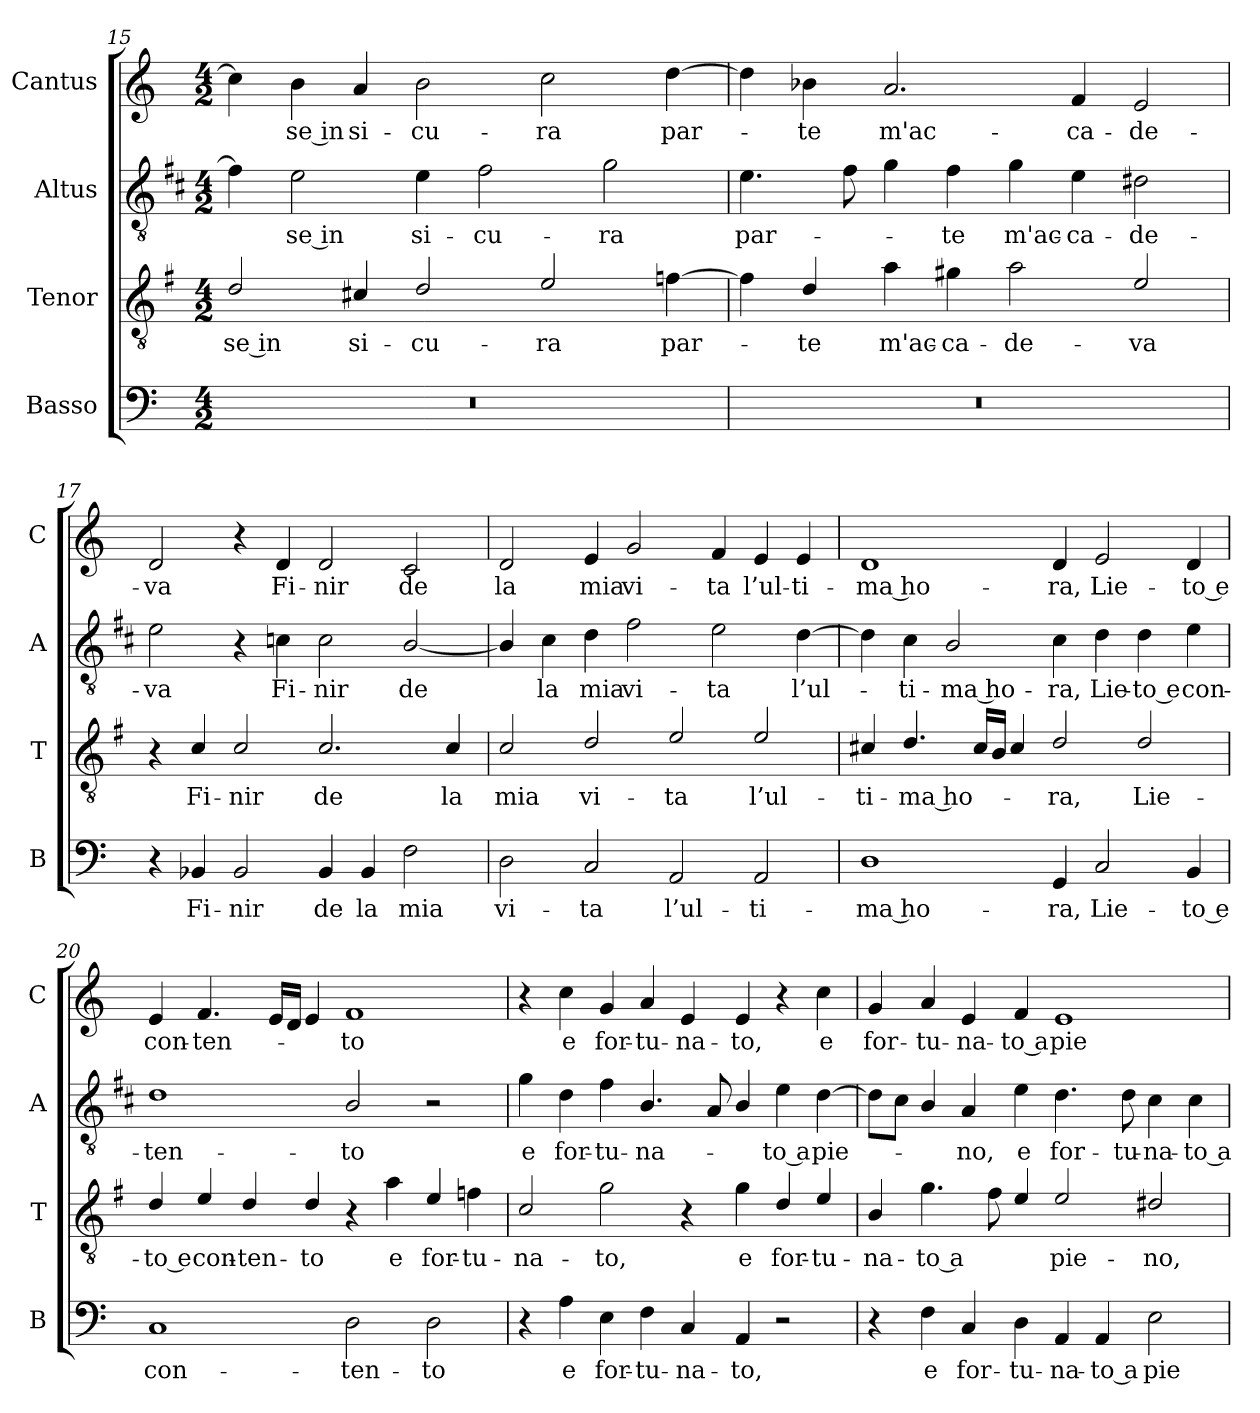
**kern	**text	**kern	**text	**kern	**text	**kern	**text
*part4	*part4	*part3	*part3	*part2	*part2	*part1	*part1
*staff4	*staff4	*staff3	*staff3	*staff2	*staff2	*staff1	*staff1
*I"Basso	*	*I"Tenor	*	*I"Altus	*	*I"Cantus	*
*I'B	*	*I'T	*	*I'A	*	*I'C	*
*clefF4	*	*clefGv2	*	*clefGv2	*	*clefG2	*
*	*	*ITrd4c7	*	*ITrd1c2	*	*	*
*k[]	*	*k[]	*	*k[]	*	*k[]	*
*C:	*	*C:	*	*C:	*	*C:	*
*M4/2	*	*M4/2	*	*M4/2	*	*M4/2	*
=15	=15	=15	=15	=15	=15	=15	=15
!	!	!	!LO:LY:b	!	!	!	!
0r	.	2G/	se in	4e\]	.	4cc\]	.
!	!	!	!	!	!LO:LY:b	!	!LO:LY:b
.	.	.	.	2d\	se in	4b\	se in
!	!	!	!LO:LY:b	!	!	!	!LO:LY:b
.	.	4F#X/	si-	.	.	4a/	si-
!	!	!	!LO:LY:b	!	!LO:LY:b	!	!LO:LY:b
.	.	2G/	-cu-	4d\	si-	2b\	-cu-
!	!	!	!	!	!LO:LY:b	!	!
.	.	.	.	2e\	-cu-	.	.
!	!	!	!LO:LY:b	!	!	!	!LO:LY:b
.	.	2A/	-ra	.	.	2cc\	-ra
!	!	!	!	!	!LO:LY:b	!	!
.	.	.	.	2f\	-ra	.	.
!	!	!	!LO:LY:b	!	!	!	!LO:LY:b
.	.	[4B-X\	par-	.	.	[4dd\	par-
=16	=16	=16	=16	=16	=16	=16	=16
!	!	!	!	!	!LO:LY:b	!	!
0r	.	4B-\]	.	4.d\	par-	4dd\]	.
!	!	!	!LO:LY:b	!	!	!	!LO:LY:b
.	.	4G/	-te	.	.	4b-X\	-te
.	.	.	.	8e\	.	.	.
!	!	!	!LO:LY:b	!	!	!	!LO:LY:b
.	.	4d\	m'ac-	4f\	.	2.a/	m'ac-
!	!	!	!LO:LY:b	!	!LO:LY:b	!	!
.	.	4c#X\	-ca-	4e\	-te	.	.
!	!	!	!LO:LY:b	!	!LO:LY:b	!	!
.	.	2d\	-de-	4f\	m'ac-	.	.
!	!	!	!	!	!LO:LY:b	!	!LO:LY:b
.	.	.	.	4d\	-ca-	4f/	-ca-
!	!	!	!LO:LY:b	!	!LO:LY:b	!	!LO:LY:b
.	.	2A/	-va	2c#X\	-de-	2e/	-de-
!!LO:LB:g=z
=17	=17	=17	=17	=17	=17	=17	=17
!	!	!	!	!	!LO:LY:b	!	!LO:LY:b
4r	.	4r	.	2d\	-va	2d/	-va
!	!LO:LY:b	!	!LO:LY:b	!	!	!	!
4BB-X/	Fi-	4F/	Fi-	.	.	.	.
!	!LO:LY:b	!	!LO:LY:b	!	!	!	!
2BB-/	-nir	2F/	-nir	4r	.	4r	.
!	!	!	!	!	!LO:LY:b	!	!LO:LY:b
.	.	.	.	4B-X\	Fi-	4d/	Fi-
!	!LO:LY:b	!	!LO:LY:b	!	!LO:LY:b	!	!LO:LY:b
4BB-/	de	2.F/	de	2B-\	-nir	2d/	-nir
!	!LO:LY:b	!	!	!	!	!	!
4BB-/	la	.	.	.	.	.	.
!	!LO:LY:b	!	!	!	!LO:LY:b	!	!LO:LY:b
2F\	mia	.	.	[2A/	de	2c/	de
!	!	!	!LO:LY:b	!	!	!	!
.	.	4F/	la	.	.	.	.
=18	=18	=18	=18	=18	=18	=18	=18
!	!LO:LY:b	!	!LO:LY:b	!	!	!	!LO:LY:b
2D\	vi-	2F/	mia	4A/]	.	2d/	la
!	!	!	!	!	!LO:LY:b	!	!
.	.	.	.	4B\	la	.	.
!	!LO:LY:b	!	!LO:LY:b	!	!LO:LY:b	!	!LO:LY:b
2C/	-ta	2G/	vi-	4c\	mia	4e/	mia
!	!	!	!	!	!LO:LY:b	!	!LO:LY:b
.	.	.	.	2e\	vi-	2g/	vi-
!	!LO:LY:b	!	!LO:LY:b	!	!	!	!
2AA/	l’ul-	2A/	-ta	.	.	.	.
!	!	!	!	!	!LO:LY:b	!	!LO:LY:b
.	.	.	.	2d\	-ta	4f/	-ta
!	!LO:LY:b	!	!LO:LY:b	!	!	!	!LO:LY:b
2AA/	-ti-	2A/	l’ul-	.	.	4e/	l’ul-
!	!	!	!	!	!LO:LY:b	!	!LO:LY:b
.	.	.	.	[4c\	l’ul-	4e/	-ti-
=19	=19	=19	=19	=19	=19	=19	=19
!	!LO:LY:b	!	!LO:LY:b	!	!	!	!LO:LY:b
1D	-ma ho-	4F#X/	-ti-	4c\]	.	1d	-ma ho-
!	!	!	!LO:LY:b	!	!LO:LY:b	!	!
.	.	4.G/	-ma ho-	4B\	-ti-	.	.
!	!	!	!	!	!LO:LY:b	!	!
.	.	.	.	2A/	-ma ho-	.	.
.	.	16F#/LL	.	.	.	.	.
.	.	16E/JJ	.	.	.	.	.
.	.	4F#/	.	.	.	.	.
!	!LO:LY:b	!	!LO:LY:b	!	!LO:LY:b	!	!LO:LY:b
4GG/	-ra,	2G/	-ra,	4B\	-ra,	4d/	-ra,
!	!LO:LY:b	!	!	!	!LO:LY:b	!	!LO:LY:b
2C/	Lie-	.	.	4c\	Lie-	2e/	Lie-
!	!	!	!LO:LY:b	!	!LO:LY:b	!	!
.	.	2G/	Lie-	4c\	-to e	.	.
!	!LO:LY:b	!	!	!	!LO:LY:b	!	!LO:LY:b
4BB/	-to e	.	.	4d\	con-	4d/	-to e
=20	=20	=20	=20	=20	=20	=20	=20
!	!LO:LY:b	!	!LO:LY:b	!	!LO:LY:b	!	!LO:LY:b
1C	con-	4G/	-to e	1c	-ten-	4e/	con-
!	!	!	!LO:LY:b	!	!	!	!LO:LY:b
.	.	4A/	con-	.	.	4.f/	-ten-
!	!	!	!LO:LY:b	!	!	!	!
.	.	4G/	-ten-	.	.	.	.
.	.	.	.	.	.	16e/LL	.
.	.	.	.	.	.	16d/JJ	.
!	!	!	!LO:LY:b	!	!	!	!
.	.	4G/	-to	.	.	4e/	.
!	!LO:LY:b	!	!	!	!LO:LY:b	!	!LO:LY:b
2D\	-ten-	4r	.	2A/	-to	1f	-to
!	!	!	!LO:LY:b	!	!	!	!
.	.	4d\	e	.	.	.	.
!	!LO:LY:b	!	!LO:LY:b	!	!	!	!
2D\	-to	4A/	for-	2r	.	.	.
!	!	!	!LO:LY:b	!	!	!	!
.	.	4B-X\	-tu-	.	.	.	.
!!LO:LB:g=z
=21	=21	=21	=21	=21	=21	=21	=21
!	!	!	!LO:LY:b	!	!LO:LY:b	!	!
4r	.	2F/	-na-	4f\	e	4r	.
!	!LO:LY:b	!	!	!	!LO:LY:b	!	!LO:LY:b
4A\	e	.	.	4c\	for-	4cc\	e
!	!LO:LY:b	!	!LO:LY:b	!	!LO:LY:b	!	!LO:LY:b
4E\	for-	2c\	-to,	4e\	-tu-	4g/	for-
!	!LO:LY:b	!	!	!	!LO:LY:b	!	!LO:LY:b
4F\	-tu-	.	.	4.A/	-na-	4a/	-tu-
!	!LO:LY:b	!	!	!	!	!	!LO:LY:b
4C/	-na-	4r	.	.	.	4e/	-na-
.	.	.	.	8G/	.	.	.
!	!LO:LY:b	!	!LO:LY:b	!	!	!	!LO:LY:b
4AA/	-to,	4c\	e	4A/	.	4e/	-to,
!	!	!	!LO:LY:b	!	!LO:LY:b	!	!
2r	.	4G/	for-	4d\	-to a	4r	.
!	!	!	!LO:LY:b	!	!LO:LY:b	!	!LO:LY:b
.	.	4A/	-tu-	[4c\	pie-	4cc\	e
=22	=22	=22	=22	=22	=22	=22	=22
!	!	!	!LO:LY:b	!	!	!	!LO:LY:b
4r	.	4E/	-na-	8c\L]	.	4g/	for-
.	.	.	.	8B\J	.	.	.
!	!LO:LY:b	!	!LO:LY:b	!	!	!	!LO:LY:b
4F\	e	4.c\	-to a	4A/	.	4a/	-tu-
!	!LO:LY:b	!	!	!	!LO:LY:b	!	!LO:LY:b
4C/	for-	.	.	4G/	-no,	4e/	-na-
.	.	8B\	.	.	.	.	.
!	!LO:LY:b	!	!	!	!LO:LY:b	!	!LO:LY:b
4D\	-tu-	4A/	.	4d\	e	4f/	-to a
!	!LO:LY:b	!	!LO:LY:b	!	!LO:LY:b	!	!LO:LY:b
4AA/	-na-	2A/	pie-	4.c\	for-	1e	pie-
!	!LO:LY:b	!	!	!	!	!	!
4AA/	-to a	.	.	.	.	.	.
!	!	!	!	!	!LO:LY:b	!	!
.	.	.	.	8c\	-tu-	.	.
!	!LO:LY:b	!	!LO:LY:b	!	!LO:LY:b	!	!
2E\	pie-	2G#X/	-no,	4B\	-na-	.	.
!	!	!	!	!	!LO:LY:b	!	!
.	.	.	.	4B\	-to a	.	.
=	=	=	=	=	=	=	=
*-	*-	*-	*-	*-	*-	*-	*-
